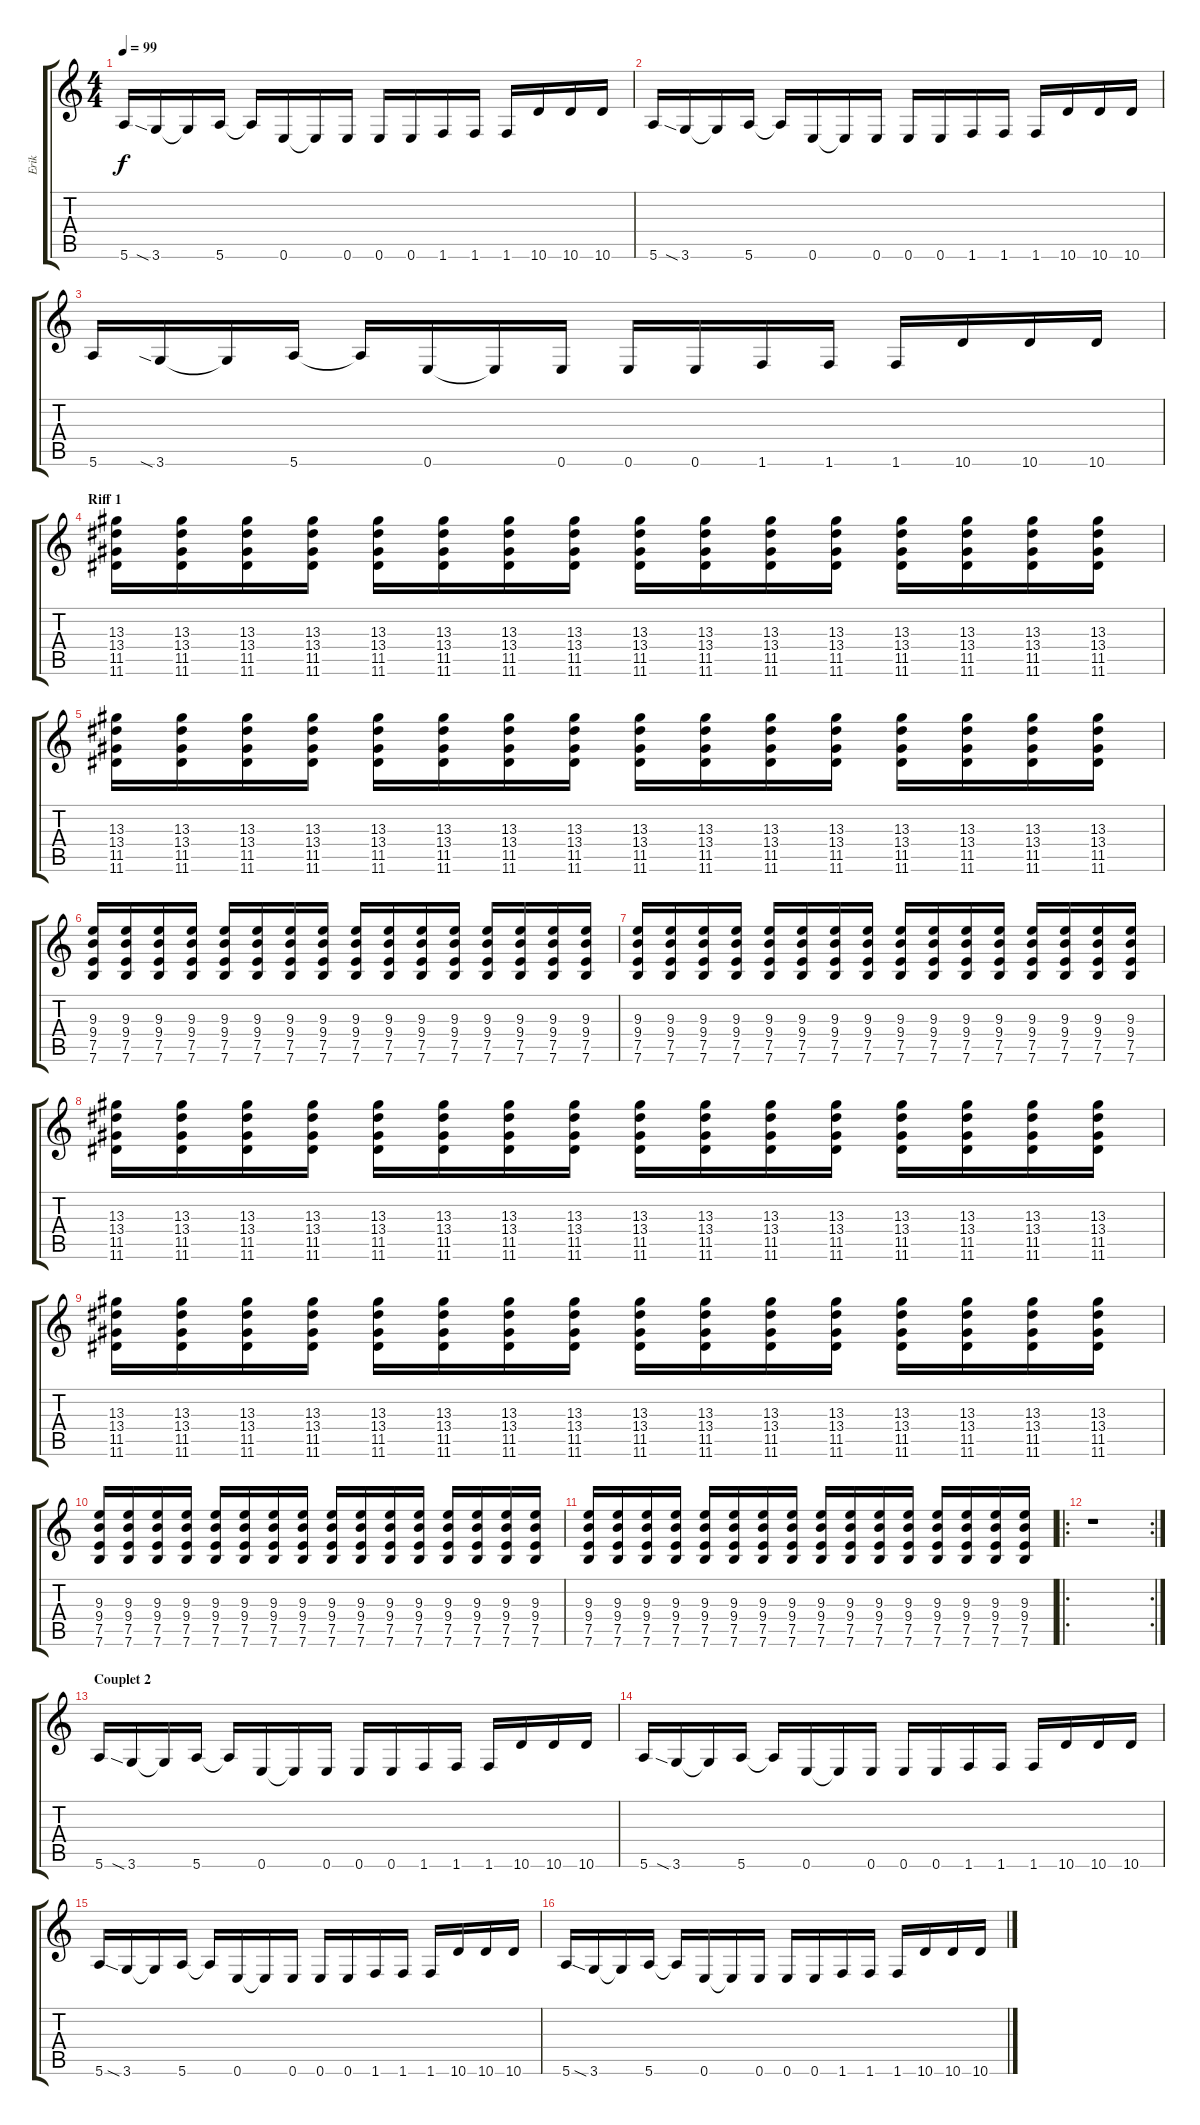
\track ("Erik" "Erik") {instrument overdrivenguitar}
\staff {score tabs}
\tuning (E4 B3 G3 D3 A2 E2) {hide}
\ts (4 4)
\tempo 99
\clef g2
\ks c
5.6.16{dy f} 3.6{sia}.16 3.6{t}.16 5.6.16 5.6{t}.16 0.6.16 0.6{t}.16 0.6.16 0.6.16 0.6.16 1.6.16 1.6.16 1.6.16 10.6.16 10.6.16 10.6.16 |
5.6.16 3.6{sia}.16 3.6{t}.16 5.6.16 5.6{t}.16 0.6.16 0.6{t}.16 0.6.16 0.6.16 0.6.16 1.6.16 1.6.16 1.6.16 10.6.16 10.6.16 10.6.16 |
5.6.16 3.6{sia}.16 3.6{t}.16 5.6.16 5.6{t}.16 0.6.16 0.6{t}.16 0.6.16 0.6.16 0.6.16 1.6.16 1.6.16 1.6.16 10.6.16 10.6.16 10.6.16 |
\section ("" "Riff 1")
(13.3 13.4 11.5 11.6).16 (13.3 13.4 11.5 11.6).16 (13.3 13.4 11.5 11.6).16 (13.3 13.4 11.5 11.6).16 (13.3 13.4 11.5 11.6).16 (13.3 13.4 11.5 11.6).16 (13.3 13.4 11.5 11.6).16 (13.3 13.4 11.5 11.6).16 (13.3 13.4 11.5 11.6).16 (13.3 13.4 11.5 11.6).16 (13.3 13.4 11.5 11.6).16 (13.3 13.4 11.5 11.6).16 (13.3 13.4 11.5 11.6).16 (13.3 13.4 11.5 11.6).16 (13.3 13.4 11.5 11.6).16 (13.3 13.4 11.5 11.6).16 |
(13.3 13.4 11.5 11.6).16 (13.3 13.4 11.5 11.6).16 (13.3 13.4 11.5 11.6).16 (13.3 13.4 11.5 11.6).16 (13.3 13.4 11.5 11.6).16 (13.3 13.4 11.5 11.6).16 (13.3 13.4 11.5 11.6).16 (13.3 13.4 11.5 11.6).16 (13.3 13.4 11.5 11.6).16 (13.3 13.4 11.5 11.6).16 (13.3 13.4 11.5 11.6).16 (13.3 13.4 11.5 11.6).16 (13.3 13.4 11.5 11.6).16 (13.3 13.4 11.5 11.6).16 (13.3 13.4 11.5 11.6).16 (13.3 13.4 11.5 11.6).16 |
(9.3 9.4 7.5 7.6).16 (9.3 9.4 7.5 7.6).16 (9.3 9.4 7.5 7.6).16 (9.3 9.4 7.5 7.6).16 (9.3 9.4 7.5 7.6).16 (9.3 9.4 7.5 7.6).16 (9.3 9.4 7.5 7.6).16 (9.3 9.4 7.5 7.6).16 (9.3 9.4 7.5 7.6).16 (9.3 9.4 7.5 7.6).16 (9.3 9.4 7.5 7.6).16 (9.3 9.4 7.5 7.6).16 (9.3 9.4 7.5 7.6).16 (9.3 9.4 7.5 7.6).16 (9.3 9.4 7.5 7.6).16 (9.3 9.4 7.5 7.6).16 |
(9.3 9.4 7.5 7.6).16 (9.3 9.4 7.5 7.6).16 (9.3 9.4 7.5 7.6).16 (9.3 9.4 7.5 7.6).16 (9.3 9.4 7.5 7.6).16 (9.3 9.4 7.5 7.6).16 (9.3 9.4 7.5 7.6).16 (9.3 9.4 7.5 7.6).16 (9.3 9.4 7.5 7.6).16 (9.3 9.4 7.5 7.6).16 (9.3 9.4 7.5 7.6).16 (9.3 9.4 7.5 7.6).16 (9.3 9.4 7.5 7.6).16 (9.3 9.4 7.5 7.6).16 (9.3 9.4 7.5 7.6).16 (9.3 9.4 7.5 7.6).16 |
(13.3 13.4 11.5 11.6).16 (13.3 13.4 11.5 11.6).16 (13.3 13.4 11.5 11.6).16 (13.3 13.4 11.5 11.6).16 (13.3 13.4 11.5 11.6).16 (13.3 13.4 11.5 11.6).16 (13.3 13.4 11.5 11.6).16 (13.3 13.4 11.5 11.6).16 (13.3 13.4 11.5 11.6).16 (13.3 13.4 11.5 11.6).16 (13.3 13.4 11.5 11.6).16 (13.3 13.4 11.5 11.6).16 (13.3 13.4 11.5 11.6).16 (13.3 13.4 11.5 11.6).16 (13.3 13.4 11.5 11.6).16 (13.3 13.4 11.5 11.6).16 |
(13.3 13.4 11.5 11.6).16 (13.3 13.4 11.5 11.6).16 (13.3 13.4 11.5 11.6).16 (13.3 13.4 11.5 11.6).16 (13.3 13.4 11.5 11.6).16 (13.3 13.4 11.5 11.6).16 (13.3 13.4 11.5 11.6).16 (13.3 13.4 11.5 11.6).16 (13.3 13.4 11.5 11.6).16 (13.3 13.4 11.5 11.6).16 (13.3 13.4 11.5 11.6).16 (13.3 13.4 11.5 11.6).16 (13.3 13.4 11.5 11.6).16 (13.3 13.4 11.5 11.6).16 (13.3 13.4 11.5 11.6).16 (13.3 13.4 11.5 11.6).16 |
(9.3 9.4 7.5 7.6).16 (9.3 9.4 7.5 7.6).16 (9.3 9.4 7.5 7.6).16 (9.3 9.4 7.5 7.6).16 (9.3 9.4 7.5 7.6).16 (9.3 9.4 7.5 7.6).16 (9.3 9.4 7.5 7.6).16 (9.3 9.4 7.5 7.6).16 (9.3 9.4 7.5 7.6).16 (9.3 9.4 7.5 7.6).16 (9.3 9.4 7.5 7.6).16 (9.3 9.4 7.5 7.6).16 (9.3 9.4 7.5 7.6).16 (9.3 9.4 7.5 7.6).16 (9.3 9.4 7.5 7.6).16 (9.3 9.4 7.5 7.6).16 |
(9.3 9.4 7.5 7.6).16 (9.3 9.4 7.5 7.6).16 (9.3 9.4 7.5 7.6).16 (9.3 9.4 7.5 7.6).16 (9.3 9.4 7.5 7.6).16 (9.3 9.4 7.5 7.6).16 (9.3 9.4 7.5 7.6).16 (9.3 9.4 7.5 7.6).16 (9.3 9.4 7.5 7.6).16 (9.3 9.4 7.5 7.6).16 (9.3 9.4 7.5 7.6).16 (9.3 9.4 7.5 7.6).16 (9.3 9.4 7.5 7.6).16 (9.3 9.4 7.5 7.6).16 (9.3 9.4 7.5 7.6).16 (9.3 9.4 7.5 7.6).16 |
\ro
\rc 2
r.1 |
\section ("" "Couplet 2")
5.6.16 3.6{sia}.16 3.6{t}.16 5.6.16 5.6{t}.16 0.6.16 0.6{t}.16 0.6.16 0.6.16 0.6.16 1.6.16 1.6.16 1.6.16 10.6.16 10.6.16 10.6.16 |
5.6.16 3.6{sia}.16 3.6{t}.16 5.6.16 5.6{t}.16 0.6.16 0.6{t}.16 0.6.16 0.6.16 0.6.16 1.6.16 1.6.16 1.6.16 10.6.16 10.6.16 10.6.16 |
5.6.16 3.6{sia}.16 3.6{t}.16 5.6.16 5.6{t}.16 0.6.16 0.6{t}.16 0.6.16 0.6.16 0.6.16 1.6.16 1.6.16 1.6.16 10.6.16 10.6.16 10.6.16 |
5.6.16 3.6{sia}.16 3.6{t}.16 5.6.16 5.6{t}.16 0.6.16 0.6{t}.16 0.6.16 0.6.16 0.6.16 1.6.16 1.6.16 1.6.16 10.6.16 10.6.16 10.6.16
